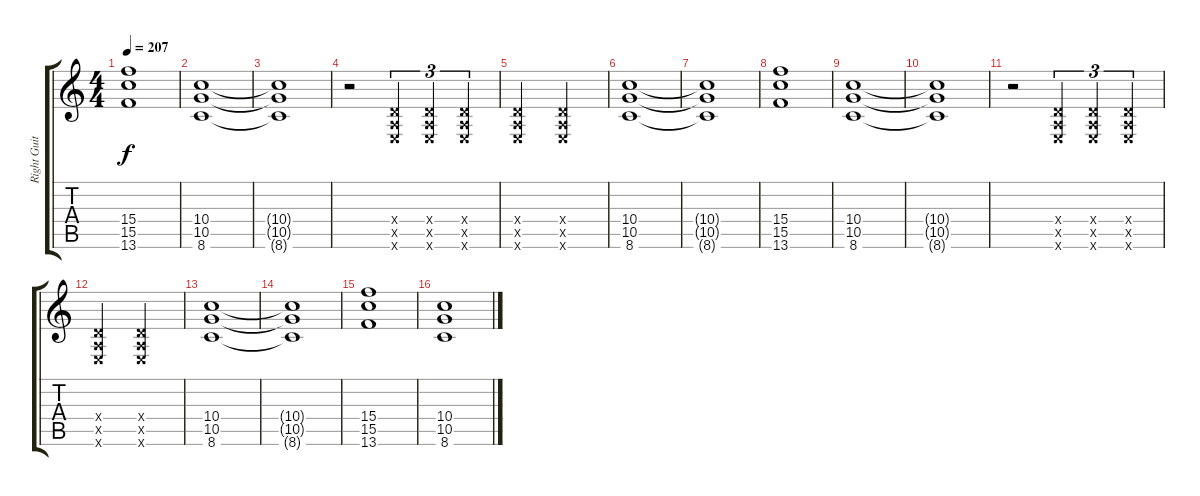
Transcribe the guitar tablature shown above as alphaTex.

\track ("Right Guitar" "Right Guit") {instrument distortionguitar}
\staff {score tabs}
\tuning (E4 B3 G3 D3 A2 E2) {hide}
\ts (4 4)
\tempo 207
\clef g2
\ks c
(15.4 15.5 13.6).1{dy f} |
(10.4 10.5 8.6).1{volume 10} |
(10.4{t} 10.5{t} 8.6{t}).1 |
r.2 (0.4{x} 0.5{x} 0.6{x}).4{tu (3 2)} (0.4{x} 0.5{x} 0.6{x}).4{tu (3 2)} (0.4{x} 0.5{x} 0.6{x}).4{tu (3 2)} |
(0.4{x} 0.5{x} 0.6{x}).2 (0.4{x} 0.5{x} 0.6{x}).2 |
(10.4 10.5 8.6).1{volume 7} |
(10.4{t} 10.5{t} 8.6{t}).1 |
(15.4 15.5 13.6).1 |
(10.4 10.5 8.6).1{volume 10} |
(10.4{t} 10.5{t} 8.6{t}).1 |
r.2 (0.4{x} 0.5{x} 0.6{x}).4{tu (3 2)} (0.4{x} 0.5{x} 0.6{x}).4{tu (3 2)} (0.4{x} 0.5{x} 0.6{x}).4{tu (3 2)} |
(0.4{x} 0.5{x} 0.6{x}).2 (0.4{x} 0.5{x} 0.6{x}).2 |
(10.4 10.5 8.6).1{volume 7} |
(10.4{t} 10.5{t} 8.6{t}).1 |
(15.4 15.5 13.6).1 |
(10.4 10.5 8.6).1{volume 10}
